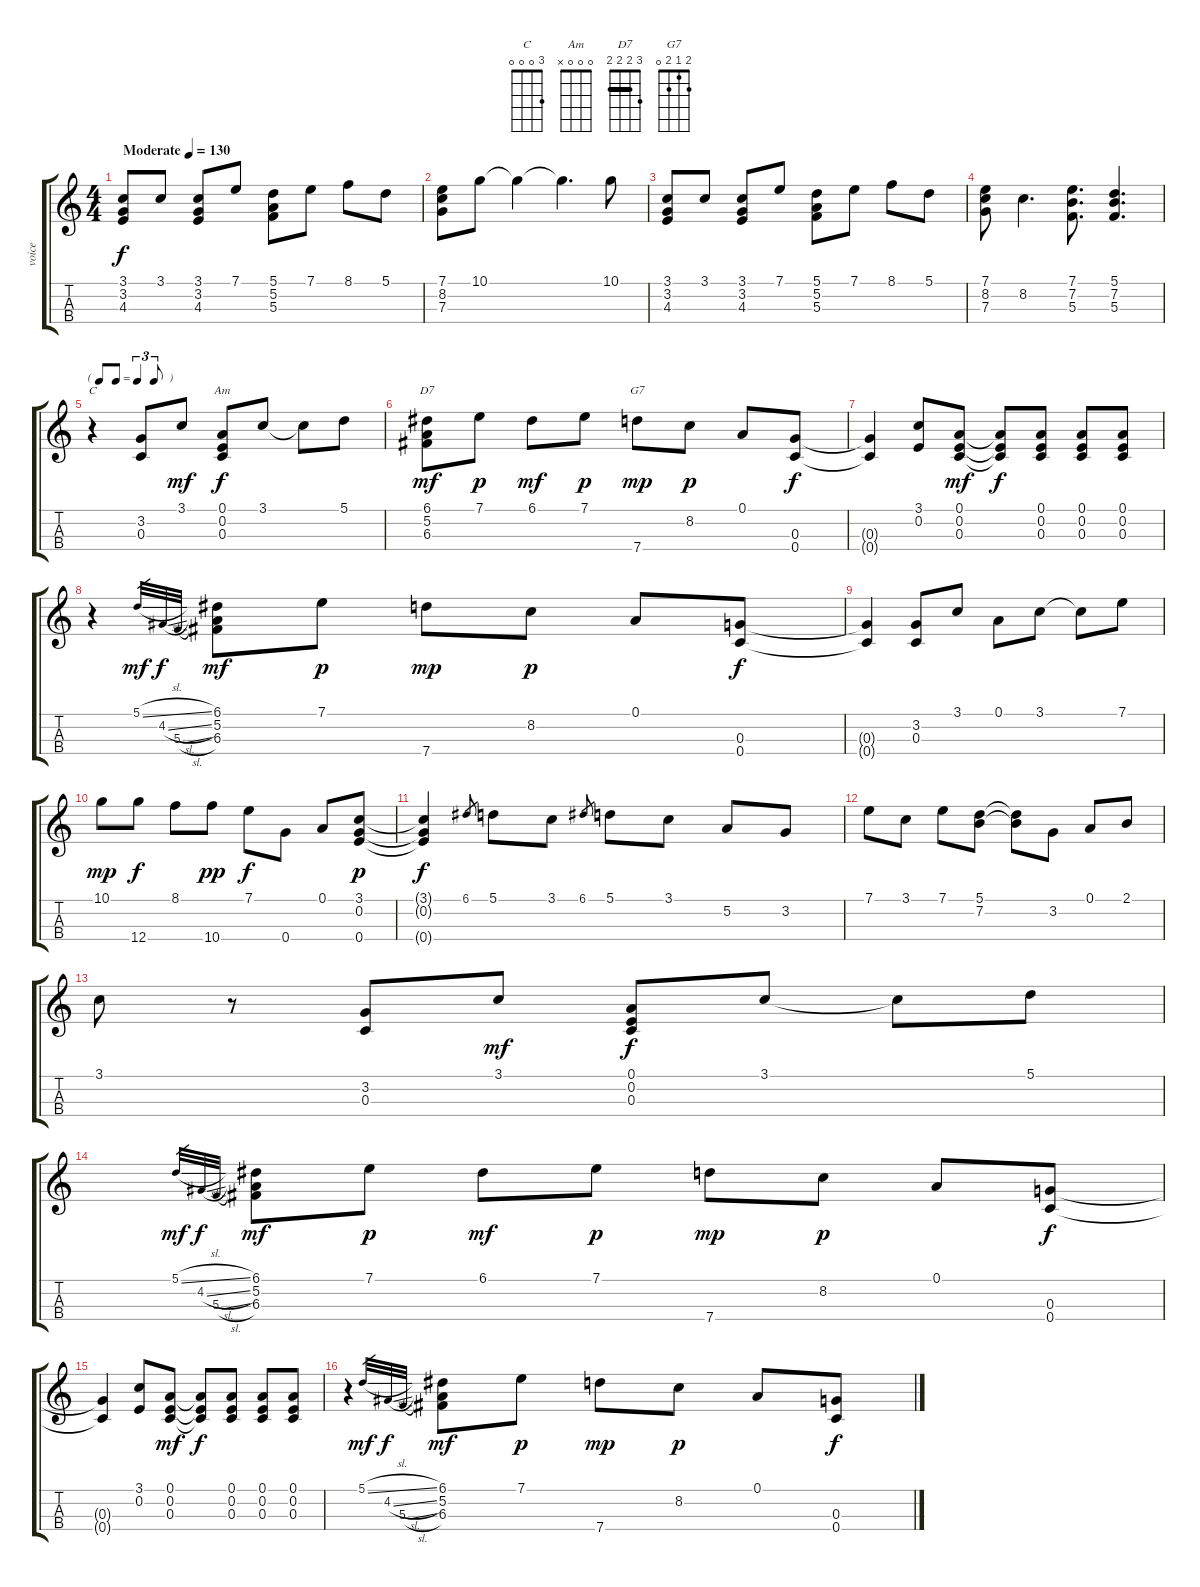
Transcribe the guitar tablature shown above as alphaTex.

\track ("voice" "voice") {instrument acousticguitarsteel}
\staff {score tabs}
\tuning (A3 E3 C3 G3) {hide}
\chord ("C" 3 0 0 0)
\chord ("Am" 0 0 0 x)
\chord ("D7" 3 2 2 2) {barre 2}
\chord ("G7" 2 1 2 0)
\ts (4 4)
\tempo (130 "Moderate")
\clef g2
\ks c
(3.1 3.2 4.3).8{dy f instrument acousticguitarsteel} 3.1.8 (3.1 3.2 4.3).8 7.1.8 (5.1 5.2 5.3).8 7.1.8 8.1.8 5.1.8 |
(7.1 8.2 7.3).8 10.1.8 10.1{t}.4 10.1{t}.4{d} 10.1.8 |
(3.1 3.2 4.3).8 3.1.8 (3.1 3.2 4.3).8 7.1.8 (5.1 5.2 5.3).8 7.1.8 8.1.8 5.1.8 |
(7.1 8.2 7.3).8 8.2.4{d} (7.1 7.2 5.3).8{d} (5.1 7.2 5.3).4{d} |
\tf triplet8th
r.4{ch "C"} (3.2 0.3).8 3.1.8{dy mf} (0.1 0.2 0.3).8{ch "Am" dy f} 3.1.8 3.1{t}.8 5.1.8 |
(6.1 5.2 6.3).8{ch "D7" dy mf} 7.1.8{dy p} 6.1.8{dy mf} 7.1.8{dy p} 7.4.8{ch "G7" dy mp} 8.2.8{dy p} 0.1.8 (0.3 0.4).8{dy f} |
(0.3{t} 0.4{t}).4 (3.1 0.2).8 (0.1 0.2 0.3).8{dy mf} (0.1{t} 0.2{t} 0.3{t}).8{dy f} (0.1 0.2 0.3).8 (0.1 0.2 0.3).8 (0.1 0.2 0.3).8 |
r.4 5.1{sl}.32{gr dy mf} 4.2{sl}.32{gr dy f} 5.3{sl}.32{gr} (6.1 5.2 6.3).8{dy mf} 7.1.8{dy p} 7.4.8{dy mp} 8.2.8{dy p} 0.1.8 (0.3 0.4).8{dy f} |
(0.3{t} 0.4{t}).4 (3.2 0.3).8 3.1.8 0.1.8 3.1.8 3.1{t}.8 7.1.8 |
10.1.8{dy mp} 12.4.8{dy f} 8.1.8 10.4.8{dy pp} 7.1.8{dy f} 0.4.8 0.1.8 (3.1 0.2 0.4).8{dy p} |
(3.1{t} 0.2{t} 0.4{t}).4{dy f} 6.1.8{gr} 5.1.8 3.1.8 6.1.8{gr} 5.1.8 3.1.8 5.2.8 3.2.8 |
7.1.8 3.1.8 7.1.8 (5.1 7.2).8 (5.1{t} 7.2{t}).8 3.2.8 0.1.8 2.1.8 |
3.1.8 r.8 (3.2 0.3).8 3.1.8{dy mf} (0.1 0.2 0.3).8{dy f} 3.1.8 3.1{t}.8 5.1.8 |
5.1{sl}.32{gr dy mf} 4.2{sl}.32{gr dy f} 5.3{sl}.32{gr} (6.1 5.2 6.3).8{dy mf} 7.1.8{dy p} 6.1.8{dy mf} 7.1.8{dy p} 7.4.8{dy mp} 8.2.8{dy p} 0.1.8 (0.3 0.4).8{dy f} |
(0.3{t} 0.4{t}).4 (3.1 0.2).8 (0.1 0.2 0.3).8{dy mf} (0.1{t} 0.2{t} 0.3{t}).8{dy f} (0.1 0.2 0.3).8 (0.1 0.2 0.3).8 (0.1 0.2 0.3).8 |
r.4 5.1{sl}.32{gr dy mf} 4.2{sl}.32{gr dy f} 5.3{sl}.32{gr} (6.1 5.2 6.3).8{dy mf} 7.1.8{dy p} 7.4.8{dy mp} 8.2.8{dy p} 0.1.8 (0.3 0.4).8{dy f}
